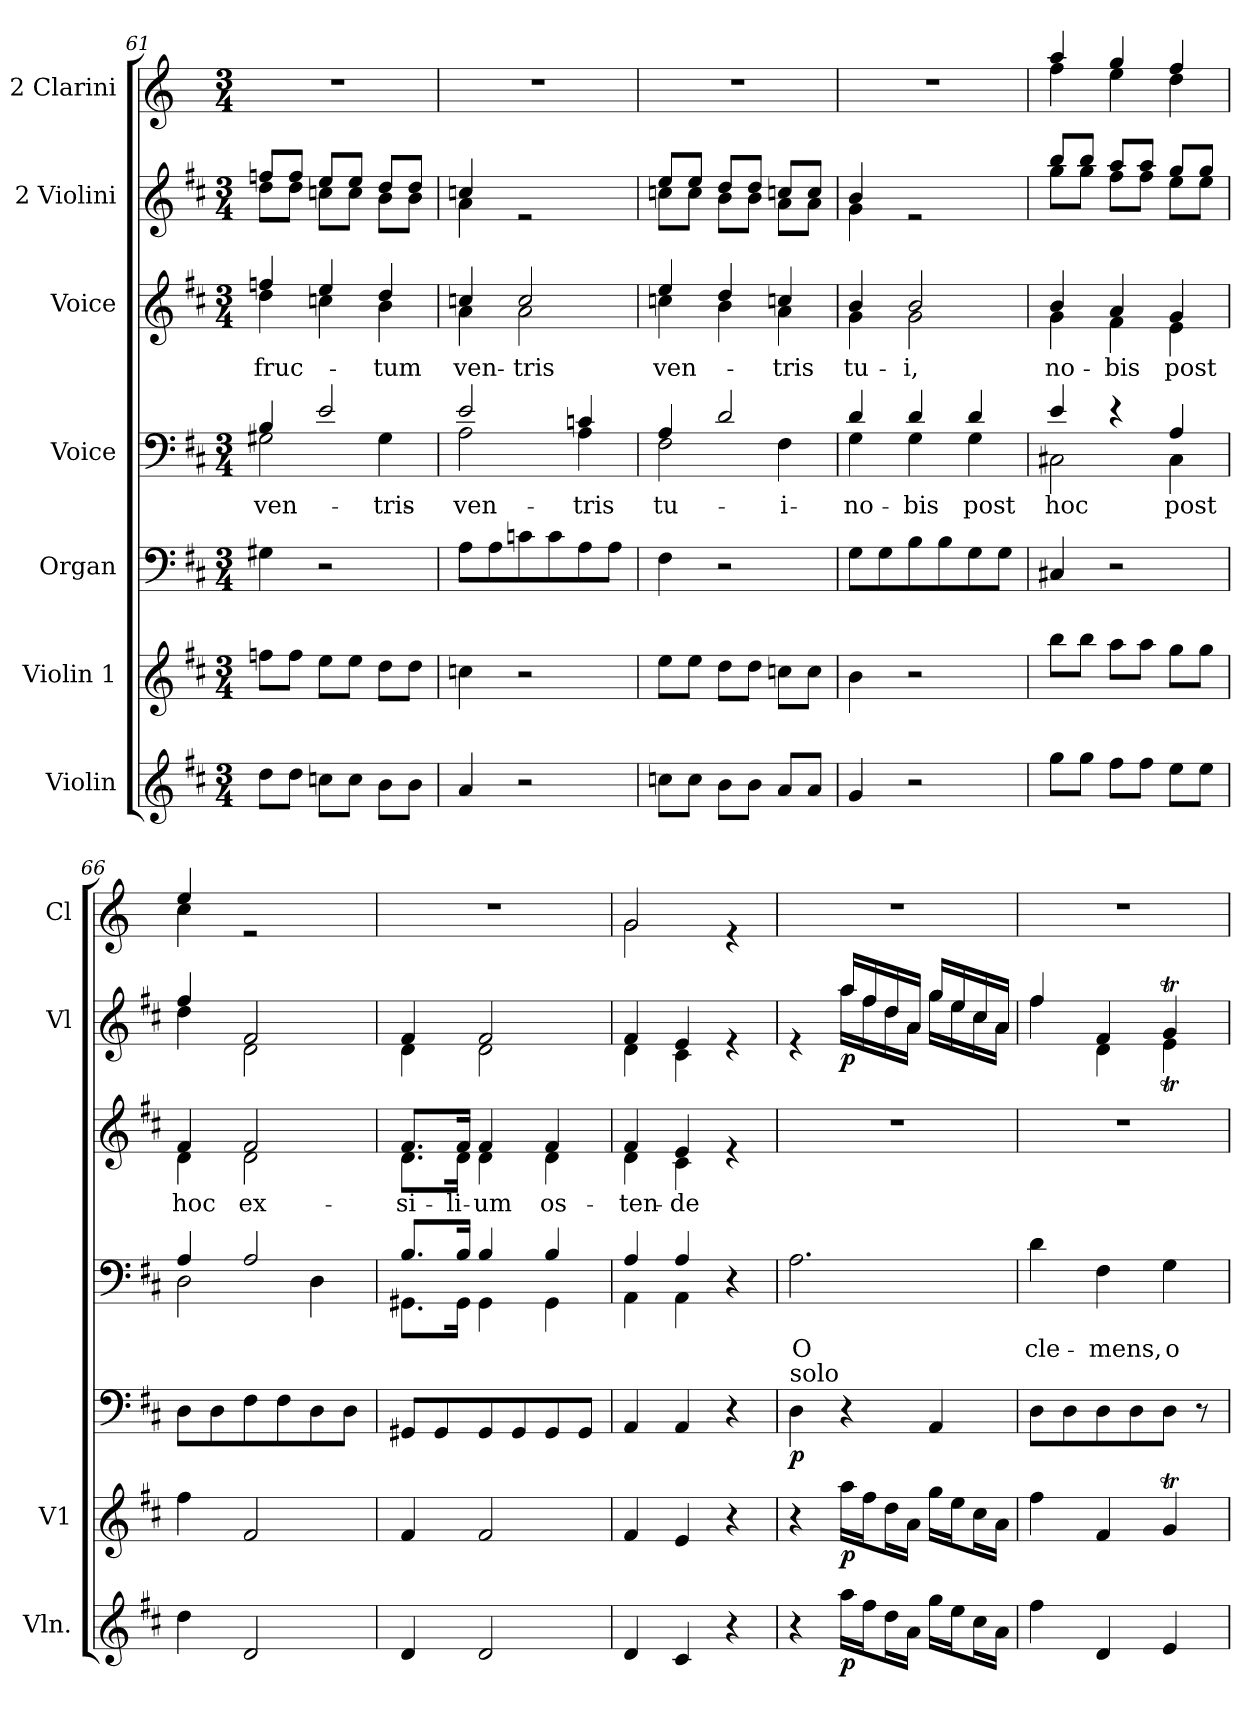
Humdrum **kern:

**kern	**dynam	**kern	**dynam	**kern	**dynam	**kern	**text	**kern	**text	**kern	**dynam	**kern
*part7	*part7	*part6	*part6	*part5	*part5	*part4	*part4	*part3	*part3	*part2	*part2	*part1
*staff7	*staff7	*staff6	*staff6	*staff5	*staff5	*staff4	*staff4	*staff3	*staff3	*staff2	*staff2	*staff1
*I"Violin	*	*I"Violin 1	*	*I"Organ	*	*I"Voice	*	*I"Voice	*	*I"2 Violini	*	*I"2 Clarini
*I'Vln.	*	*I'V1	*	*	*	*	*	*	*	*I'Vl	*	*I'Cl
*clefG2	*	*clefG2	*	*clefF4	*	*clefF4	*	*clefG2	*	*clefG2	*	*clefG2
*	*	*	*	*	*	*	*	*	*	*	*	*ITrd-1c-2
*k[f#c#]	*	*k[f#c#]	*	*k[f#c#]	*	*k[f#c#]	*	*k[f#c#]	*	*k[f#c#]	*	*k[f#c#]
*M3/4	*	*M3/4	*	*M3/4	*	*M3/4	*	*M3/4	*	*M3/4	*	*M3/4
=61	=61	=61	=61	=61	=61	=61	=61	=61	=61	=61	=61	=61
!	!	!	!	!	!	!	!LO:LY:b	!	!LO:LY:b	!	!	!
*	*	*	*	*	*	*^	*	*^	*	*^	*	*
8dd\L	.	8ffn\L	.	4G#X\	.	4B/	2G#X\	ven-	4ffn/	4dd\	fruc-	8ffn/L	8dd\L	.	2.r
8dd\J	.	8ff\J	.	.	.	.	.	.	.	.	.	8ff/J	8dd\J	.	.
8ccn\L	.	8ee\L	.	2r	.	2e/	.	.	4ee/	4ccn\	.	8ee/L	8ccn\L	.	.
8cc\J	.	8ee\J	.	.	.	.	.	.	.	.	.	8ee/J	8cc\J	.	.
!	!	!	!	!	!	!	!	!LO:LY:b	!	!	!LO:LY:b	!	!	!	!
8b\L	.	8dd\L	.	.	.	.	4G#\	tris	4dd/	4b\	-tum	8dd/L	8b\L	.	.
8b\J	.	8dd\J	.	.	.	.	.	.	.	.	.	8dd/J	8b\J	.	.
=62	=62	=62	=62	=62	=62	=62	=62	=62	=62	=62	=62	=62	=62	=62	=62
!	!	!	!	!	!	!	!	!LO:LY:b	!	!	!LO:LY:b	!	!	!	!
4a/	.	4ccn\	.	8A\L	.	2e/	2A\	ven-	4ccn/	4a\	ven-	4ccn/	4a\	.	2.r
.	.	.	.	8A\	.	.	.	.	.	.	.	.	.	.	.
!	!	!	!	!	!	!	!	!	!	!	!LO:LY:b	!	!	!	!
2r	.	2r	.	8cn\	.	.	.	.	2cc/	2a\	-tris	2re	2ryy	.	.
.	.	.	.	8c\	.	.	.	.	.	.	.	.	.	.	.
!	!	!	!	!	!	!	!	!LO:LY:b	!	!	!	!	!	!	!
.	.	.	.	8A\	.	4cn/	4A\	-tris	.	.	.	.	.	.	.
.	.	.	.	8A\J	.	.	.	.	.	.	.	.	.	.	.
!!LO:LB:g=z
=63	=63	=63	=63	=63	=63	=63	=63	=63	=63	=63	=63	=63	=63	=63	=63
!	!	!	!	!	!	!	!	!LO:LY:b	!	!	!LO:LY:b	!	!	!	!
8ccn\L	.	8ee\L	.	4F#\	.	4A/	2F#\	tu-	4ee/	4ccn\	ven-	8ee/L	8ccn\L	.	2.r
8cc\J	.	8ee\J	.	.	.	.	.	.	.	.	.	8ee/J	8cc\J	.	.
8b\L	.	8dd\L	.	2r	.	2d/	.	.	4dd/	4b\	.	8dd/L	8b\L	.	.
8b\J	.	8dd\J	.	.	.	.	.	.	.	.	.	8dd/J	8b\J	.	.
!	!	!	!	!	!	!	!	!LO:LY:b	!	!	!LO:LY:b	!	!	!	!
8a/L	.	8ccn\L	.	.	.	.	4F#\	-i	4ccn/	4a\	-tris	8ccn/L	8a\L	.	.
8a/J	.	8cc\J	.	.	.	.	.	.	.	.	.	8cc/J	8a\J	.	.
=64	=64	=64	=64	=64	=64	=64	=64	=64	=64	=64	=64	=64	=64	=64	=64
!	!	!	!	!	!	!	!	!LO:LY:b	!	!	!LO:LY:b	!	!	!	!
4g/	.	4b\	.	8G\L	.	4d/	4G\	no-	4b/	4g\	tu-	4b/	4g\	.	2.r
.	.	.	.	8G\	.	.	.	.	.	.	.	.	.	.	.
!	!	!	!	!	!	!	!	!LO:LY:b	!	!	!LO:LY:b	!	!	!	!
2r	.	2r	.	8B\	.	4d/	4G\	-bis	2b/	2g\	-i,	2re	2ryy	.	.
.	.	.	.	8B\	.	.	.	.	.	.	.	.	.	.	.
!	!	!	!	!	!	!	!	!LO:LY:b	!	!	!	!	!	!	!
.	.	.	.	8G\	.	4d/	4G\	post	.	.	.	.	.	.	.
.	.	.	.	8G\J	.	.	.	.	.	.	.	.	.	.	.
=65	=65	=65	=65	=65	=65	=65	=65	=65	=65	=65	=65	=65	=65	=65	=65
!	!	!	!	!	!	!	!	!LO:LY:b	!	!	!LO:LY:b	!	!	!	!
*	*	*	*	*	*	*	*	*	*	*	*	*	*	*	*^
8gg\L	.	8bb\L	.	4C#X/	.	4e/	2C#X\	hoc	4b/	4g\	no-	8bb/L	8gg\L	.	4bb/	4gg\
8gg\J	.	8bb\J	.	.	.	.	.	.	.	.	.	8bb/J	8gg\J	.	.	.
!	!	!	!	!	!	!	!	!	!	!	!LO:LY:b	!	!	!	!	!
8ff#\L	.	8aa\L	.	2r	.	4r	.	.	4a/	4f#\	-bis	8aa/L	8ff#\L	.	4aa/	4ff#\
8ff#\J	.	8aa\J	.	.	.	.	.	.	.	.	.	8aa/J	8ff#\J	.	.	.
!	!	!	!	!	!	!	!	!LO:LY:b	!	!	!LO:LY:b	!	!	!	!	!
8ee\L	.	8gg\L	.	.	.	4A/	4C#\	post	4g/	4e\	post	8gg/L	8ee\L	.	4gg/	4ee\
8ee\J	.	8gg\J	.	.	.	.	.	.	.	.	.	8gg/J	8ee\J	.	.	.
=66	=66	=66	=66	=66	=66	=66	=66	=66	=66	=66	=66	=66	=66	=66	=66	=66
!	!	!	!	!	!	!	!	!	!	!	!LO:LY:b	!	!	!	!	!
4dd\	.	4ff#\	.	8D\L	.	4A/	2D\	.	4f#/	4d\	hoc	4ff#/	4dd\	.	4ff#/	4dd\
.	.	.	.	8D\	.	.	.	.	.	.	.	.	.	.	.	.
!	!	!	!	!	!	!	!	!	!	!	!LO:LY:b	!	!	!	!	!
2d/	.	2f#/	.	8F#\	.	2A/	.	.	2f#/	2d\	ex-	2f#/	2d\	.	2re	2ryy
.	.	.	.	8F#\	.	.	.	.	.	.	.	.	.	.	.	.
.	.	.	.	8D\	.	.	4D\	.	.	.	.	.	.	.	.	.
.	.	.	.	8D\J	.	.	.	.	.	.	.	.	.	.	.	.
*	*	*	*	*	*	*	*	*	*	*	*	*	*	*	*v	*v
=67	=67	=67	=67	=67	=67	=67	=67	=67	=67	=67	=67	=67	=67	=67	=67
!	!	!	!	!	!	!	!	!	!	!	!LO:LY:b	!	!	!	!
4d/	.	4f#/	.	8GG#X/L	.	8.B/L	8.GG#X\L	.	8.f#/L	8.d\L	-si-	4f#/	4d\	.	2.r
.	.	.	.	8GG#/	.	.	.	.	.	.	.	.	.	.	.
!	!	!	!	!	!	!	!	!	!	!	!LO:LY:b	!	!	!	!
.	.	.	.	.	.	16B/Jk	16GG#\Jk	.	16f#/Jk	16d\Jk	-li-	.	.	.	.
!	!	!	!	!	!	!	!	!	!	!	!LO:LY:b	!	!	!	!
2d/	.	2f#/	.	8GG#/	.	4B/	4GG#\	.	4f#/	4d\	-um	2f#/	2d\	.	.
.	.	.	.	8GG#/	.	.	.	.	.	.	.	.	.	.	.
!	!	!	!	!	!	!	!	!	!	!	!LO:LY:b	!	!	!	!
.	.	.	.	8GG#/	.	4B/	4GG#\	.	4f#/	4d\	os-	.	.	.	.
.	.	.	.	8GG#/J	.	.	.	.	.	.	.	.	.	.	.
=68	=68	=68	=68	=68	=68	=68	=68	=68	=68	=68	=68	=68	=68	=68	=68
!	!	!	!	!	!	!	!	!	!	!	!LO:LY:b	!	!	!	!
*	*	*	*	*	*	*	*	*	*	*	*	*	*	*	*^
4d/	.	4f#/	.	4AA/	.	4A/	4AA\	.	4f#/	4d\	-ten-	4f#/	4d\	.	2a/	2a\
!	!	!	!	!	!	!	!	!	!	!	!LO:LY:b	!	!	!	!	!
4c#/	.	4e/	.	4AA/	.	4A/	4AA\	.	4e/	4c#\	-de	4e/	4c#\	.	.	.
4r	.	4r	.	4r	.	4r	4ryy	.	4re	4ryy	.	4re	4ryy	.	4re	4ryy
=69	=69	=69	=69	=69	=69	=69	=69	=69	=69	=69	=69	=69	=69	=69	=69	=69
!	!	!	!	!	!	!LO:TX:a:t=solo	!	!	!	!	!	!	!	!	!	!
!	!	!	!	!LO:TX:a:t=solo	!	!	!	!	!	!	!	!	!	!	!	!
!	!	!	!	!	!LO:DY:b	!	!	!LO:LY:b	!	!	!	!	!	!	!	!
*	*	*	*	*	*	*v	*v	*	*	*	*	*	*	*	*v	*v
*	*	*	*	*	*	*	*	*v	*v	*	*	*	*	*
4r	.	4r	.	4D\	p	2.A\	O	2.r	.	4re	4ryy	.	2.r
!	!LO:DY:b	!	!LO:DY:b	!	!	!	!	!	!	!	!	!LO:DY:b	!
16aa\LL	p	16aa\LL	p	4r	.	.	.	.	.	16aa/LL	16aa\LL	p	.
16ff#\J	.	16ff#\J	.	.	.	.	.	.	.	16ff#/	16ff#\	.	.
16dd\L	.	16dd\L	.	.	.	.	.	.	.	16dd/	16dd\	.	.
16a\JJ	.	16a\JJ	.	.	.	.	.	.	.	16a/JJ	16a\JJ	.	.
16gg\LL	.	16gg\LL	.	4AA/	.	.	.	.	.	16gg/LL	16gg\LL	.	.
16ee\J	.	16ee\J	.	.	.	.	.	.	.	16ee/	16ee\	.	.
16cc#\L	.	16cc#\L	.	.	.	.	.	.	.	16cc#/	16cc#\	.	.
16a\JJ	.	16a\JJ	.	.	.	.	.	.	.	16a/JJ	16a\JJ	.	.
!!LO:PB:g=z
=70	=70	=70	=70	=70	=70	=70	=70	=70	=70	=70	=70	=70	=70
!	!	!	!	!	!	!	!LO:LY:b	!	!	!	!	!	!
4ff#\	.	4ff#\	.	8D\L	.	4d\	cle-	2.r	.	4ff#/	4ff#\	.	2.r
.	.	.	.	8D\	.	.	.	.	.	.	.	.	.
!	!	!	!	!	!	!	!LO:LY:b	!	!	!	!	!	!
4d/	.	4f#/	.	8D\	.	4F#\	-mens,	.	.	4f#/	4d\	.	.
.	.	.	.	8D\	.	.	.	.	.	.	.	.	.
!	!	!	!	!	!	!	!LO:LY:b	!	!	!	!	!	!
4e/	.	4gT/	.	8D\J	.	4G\	o	.	.	4gT/	4eT\	.	.
.	.	.	.	8r	.	.	.	.	.	.	.	.	.
*	*	*	*	*	*	*	*	*	*	*v	*v	*	*
=	=	=	=	=	=	=	=	=	=	=	=	=
*-	*-	*-	*-	*-	*-	*-	*-	*-	*-	*-	*-	*-
